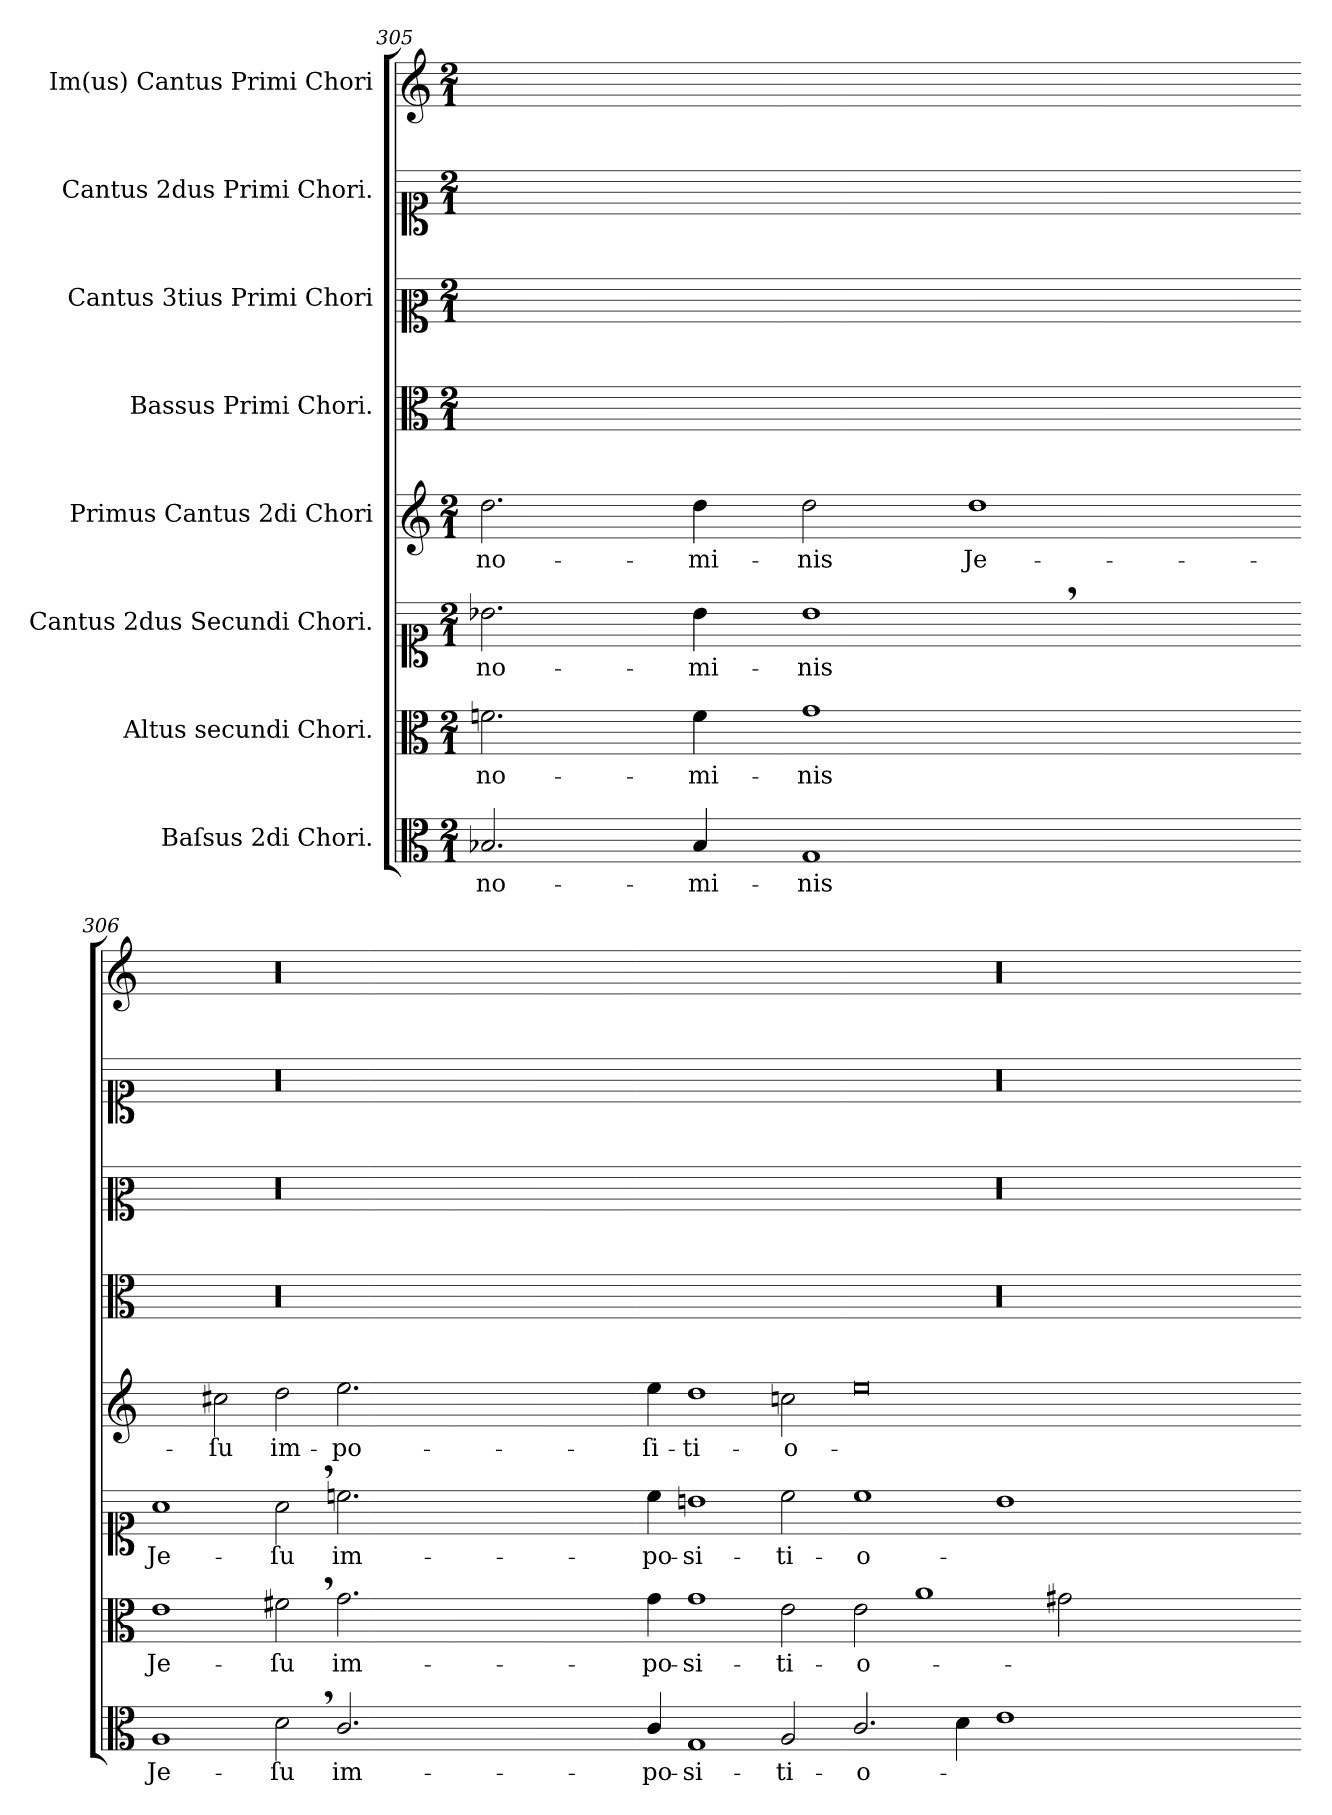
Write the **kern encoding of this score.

**kern	**text	**kern	**text	**kern	**text	**kern	**text	**kern	**kern	**kern	**kern
*part8	*part8	*part7	*part7	*part6	*part6	*part5	*part5	*part4	*part3	*part2	*part1
*staff8	*staff8	*staff7	*staff7	*staff6	*staff6	*staff5	*staff5	*staff4	*staff3	*staff2	*staff1
*I"Baſsus 2di Chori.	*	*I"Altus secundi Chori.	*	*I"Cantus 2dus Secundi Chori.	*	*I"Primus Cantus 2di Chori	*	*I"Bassus Primi Chori.	*I"Cantus 3tius Primi Chori	*I"Cantus 2dus Primi Chori.	*I"Im(us) Cantus Primi Chori
*clefC3	*	*clefC3	*	*clefC1	*	*clefG2	*	*clefC3	*clefC2	*clefC1	*clefG2
*k[]	*	*k[]	*	*k[]	*	*k[]	*	*k[]	*k[]	*k[]	*k[]
*M2/1	*	*M2/1	*	*M2/1	*	*M2/1	*	*M2/1	*M2/1	*M2/1	*M2/1
=305	=305	=305	=305	=305	=305	=305	=305	=305	=305	=305	=305
2.B-X/	no-	2.fn\	no-	2.b-X\	no-	2.dd\	no-	0ryy	0ryy	0ryy	0ryy
4B-/	-mi-	4f\	-mi-	4b-\	-mi-	4dd\	-mi-	.	.	.	.
1G	-nis	1g	-nis	1b-,	-nis	2dd\	-nis	.	.	.	.
.	.	.	.	.	.	1dd\	Je-	.	.	.	.
2ryy	.	2ryy	.	2ryy	.	.	.	2ryy	2ryy	2ryy	2ryy
=306-	=306-	=306-	=306-	=306-	=306-	=306-	=306-	=306-	=306-	=306-	=306-
1A	Je-	1e	Je-	1a	Je-	2ryy	.	1ryy	1ryy	1ryy	1ryy
.	.	.	.	.	.	2cc#X\	-ſu	.	.	.	.
2d,<\	-ſu	2f#X,<\	-ſu	2a,<\	-ſu	2dd\	im-	00r	00r	00r	00r
2.c/	im-	2.g\	im-	2.ccn\	im-	2.ee\	-po-	.	.	.	.
0ryy	.	0ryy	.	0ryy	.	0ryy	.	.	.	.	.
2.ryy	.	2.ryy	.	2.ryy	.	2.ryy	.	.	.	.	.
=307-	=307-	=307-	=307-	=307-	=307-	=307-	=307-	=307-	=307-	=307-	=307-
4c/	-po-	4g\	-po-	4cc\	-po-	4ee\	-ſi-	1..ryy	1..ryy	1..ryy	1..ryy
1G	-si-	1g	-si-	1bn	-si-	1dd\	-ti-	.	.	.	.
2A/	-ti-	2e\	-ti-	2cc\	-ti-	2ccn\	-o-	.	.	.	.
=308-	=308-	=308-	=308-	=308-	=308-	=308-	=308-	=308-	=308-	=308-	=308-
2.c/	-o-	2e\	-o-	1cc	-o-	0ee	.	1ryy	1ryy	1ryy	1ryy
.	.	1a	.	.	.	.	.	.	.	.	.
4d\	.	.	.	.	.	.	.	.	.	.	.
1e	.	.	.	1b	.	.	.	00r	00r	00r	00r
.	.	2g#X\	.	.	.	.	.	.	.	.	.
0.ryy	.	0.ryy	.	0.ryy	.	0.ryy	.	.	.	.	.
=-	=-	=-	=-	=-	=-	=-	=-	=-	=-	=-	=-
*-	*-	*-	*-	*-	*-	*-	*-	*-	*-	*-	*-
